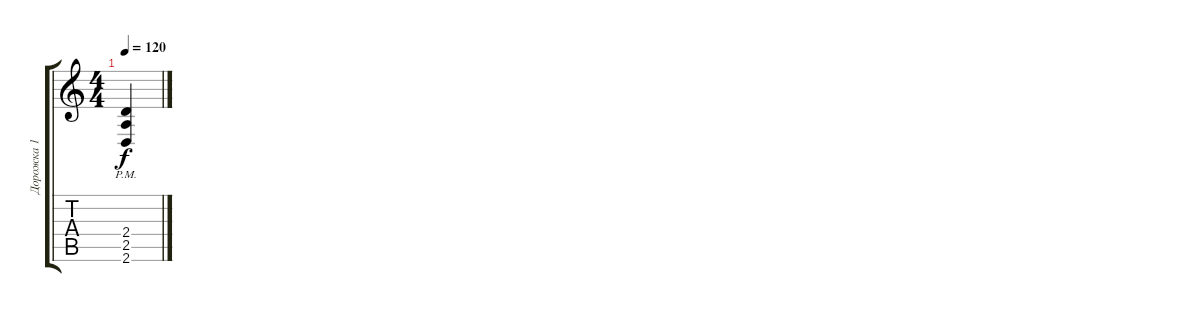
\track ("Дорожка 1" "Дорожка 1") {instrument distortionguitar}
\staff {score tabs}
\tuning (D4 A3 F3 C3 G2 C2) {hide}
\ts (4 4)
\tempo 120
\clef g2
\ks c
(2.4 2.5 2.6{pm}).4{dy f}
